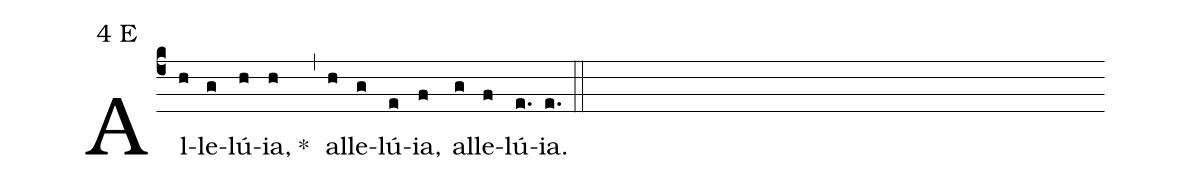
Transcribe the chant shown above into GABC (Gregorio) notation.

mode:4 E;
%%
(c4) Al(h)le(g)lú(h){ia},(h) *()(,) al(h)le(g)lú(e){ia},(f) al(g)le(f)lú(e.){ia}.(e.) (::)
